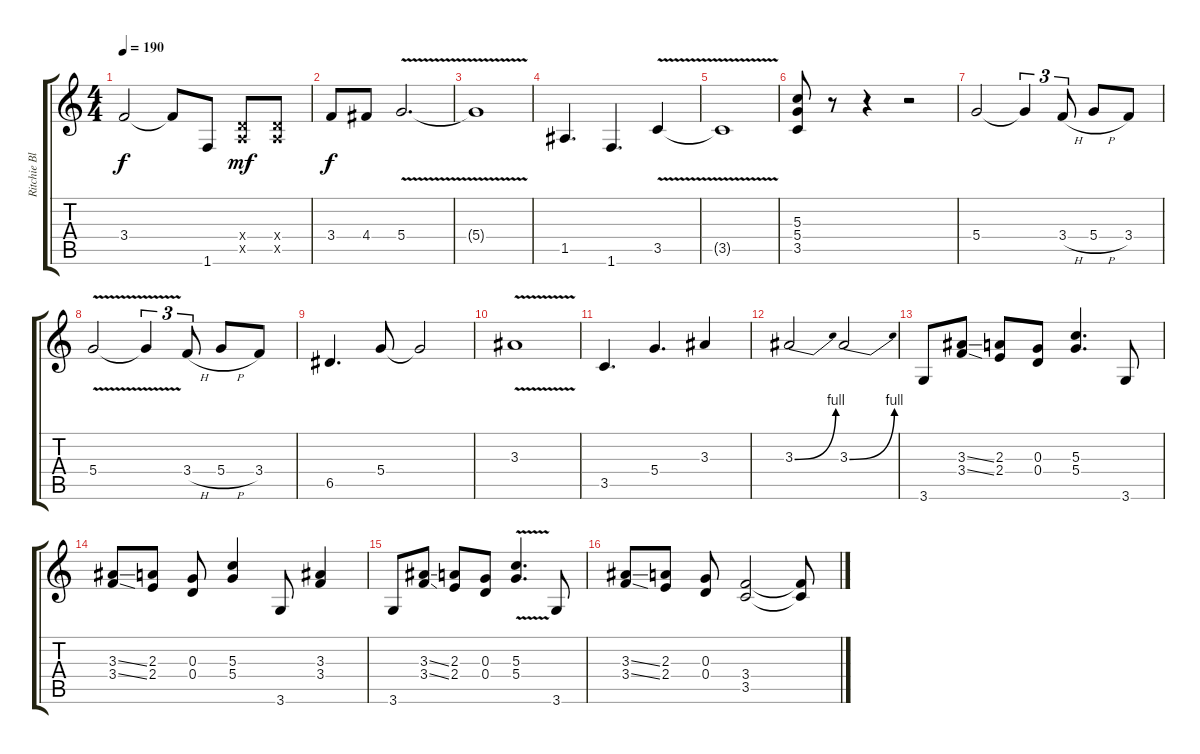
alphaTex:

\track ("Ritchie Blackmore" "Ritchie Bl") {instrument overdrivenguitar}
\staff {score tabs}
\tuning (E4 B3 G3 D3 A2 E2) {hide}
\ts (4 4)
\tempo 190
\clef g2
\ks c
3.4{t}.2{dy f} 3.4{t}.8 1.6.8 (0.4{x} 0.5{x}).8{dy mf} (0.4{x} 0.5{x}).8 |
3.4.8{dy f} 4.4.8 5.4{v}.2{d} |
5.4{t}.1 |
1.5.4{d} 1.6.4{d} 3.5{v}.4 |
3.5{t}.1 |
(5.3 5.4 3.5).8 r.8 r.4 r.2 |
5.4.2 5.4{t}.4{tu (3 2)} 3.4{h}.8{tu (3 2)} 5.4{h}.8 3.4.8 |
5.4{v}.2 5.4{t}.4{tu (3 2)} 3.4{h}.8{tu (3 2)} 5.4{h}.8 3.4.8 |
6.5.4{d} 5.4.8 5.4{t}.2 |
3.3{v}.1 |
3.5.4{d} 5.4.4{d} 3.3.4 |
3.3{be (bend 0 0 60 4)}.2 3.3{be (bend 0 0 60 4)}.2 |
3.6.8 (3.3{ss} 3.4{ss}).8 (2.3 2.4).8 (0.3 0.4).8 (5.3 5.4).4{d} 3.6.8 |
(3.3{ss} 3.4{ss}).8 (2.3 2.4).8 (0.3 0.4).8 (5.3 5.4).4 3.6.8 (3.3 3.4).4 |
3.6.8 (3.3{ss} 3.4{ss}).8 (2.3 2.4).8 (0.3 0.4).8 (5.3{v} 5.4{v}).4{d} 3.6.8 |
(3.3{ss} 3.4{ss}).8 (2.3 2.4).8 (0.3 0.4).8 (3.4 3.5).2 (3.4{t} 3.5{t}).8
